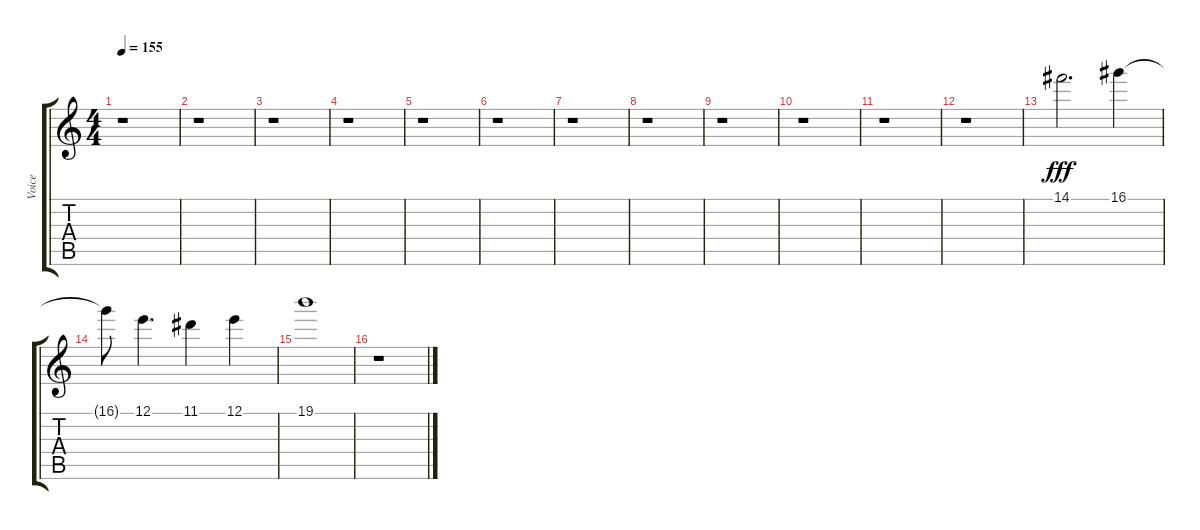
\track ("Voice" "Voice") {instrument electricguitarclean}
\staff {score tabs}
\tuning (E4 B3 G3 D3 A2 E2) {hide}
\ts (4 4)
\tempo 155
\clef g2
\ks c
r.1{dy fff} |
r.1 |
r.1 |
r.1 |
r.1 |
r.1 |
r.1 |
r.1 |
r.1 |
r.1 |
r.1 |
r.1 |
14.1.2{d} 16.1.4 |
16.1{t}.8 12.1.4{d} 11.1.4 12.1.4 |
19.1.1 |
r.1
